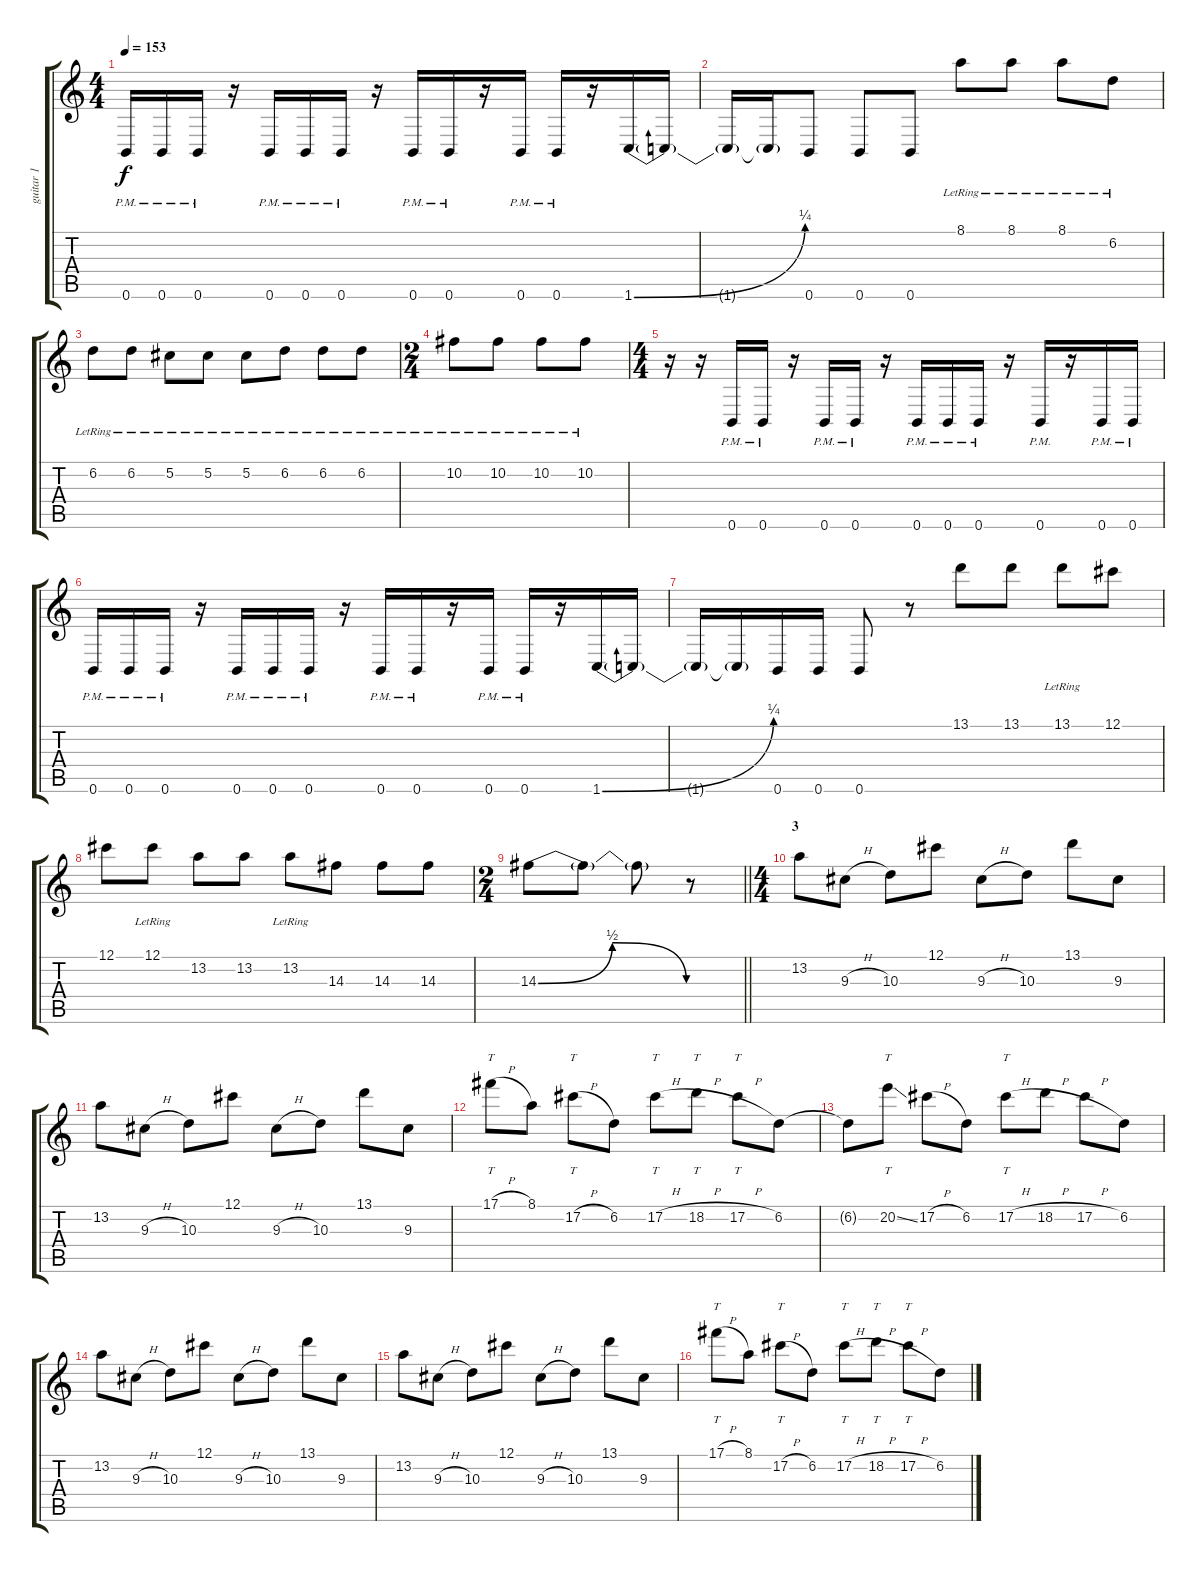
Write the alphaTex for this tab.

\track ("guitar 1" "guitar 1") {instrument distortionguitar}
\staff {score tabs}
\tuning (Db4 Ab3 E3 B2 Gb2 B1) {hide}
\ts (4 4)
\tempo 153
\clef g2
\ks c
0.6{pm}.16{dy f} 0.6{pm}.16 0.6{pm}.16 r.16 0.6{pm}.16 0.6{pm}.16 0.6{pm}.16 r.16 0.6{pm}.16 0.6{pm}.16 r.16 0.6{pm}.16 0.6{pm}.16 r.16 1.6{be (bend 0 0 60 1)}.16 1.6{t}.16 |
1.6{t}.16 1.6{t}.16 0.6.8 0.6.8 0.6.8 8.1{lr}.8 8.1{lr}.8 8.1{lr}.8 6.2{lr}.8 |
6.2{lr}.8 6.2{lr}.8 5.2{lr}.8 5.2{lr}.8 5.2{lr}.8 6.2{lr}.8 6.2{lr}.8 6.2{lr}.8 |
\ts (2 4)
10.2{lr}.8 10.2{lr}.8 10.2{lr}.8 10.2{lr}.8 |
\ts (4 4)
r.16 r.16 0.6{pm}.16 0.6{pm}.16 r.16 0.6{pm}.16 0.6{pm}.16 r.16 0.6{pm}.16 0.6{pm}.16 0.6{pm}.16 r.16 0.6{pm}.16 r.16 0.6{pm}.16 0.6{pm}.16 |
0.6{pm}.16 0.6{pm}.16 0.6{pm}.16 r.16 0.6{pm}.16 0.6{pm}.16 0.6{pm}.16 r.16 0.6{pm}.16 0.6{pm}.16 r.16 0.6{pm}.16 0.6{pm}.16 r.16 1.6{be (bend 0 0 60 1)}.16 1.6{t}.16 |
1.6{t}.16 1.6{t}.16 0.6.16 0.6.16 0.6.8 r.8 13.1.8 13.1.8 13.1{lr}.8 12.1.8 |
12.1.8 12.1{lr}.8 13.2.8 13.2.8 13.2{lr}.8 14.3.8 14.3.8 14.3.8 |
\ts (2 4)
\barLineRight lightlight
14.3{be (bendrelease 0 0 30 2 30 2 60 0)}.8 14.3{t}.8 14.3{t}.8 r.8 |
\ts (4 4)
\section ("" "3")
13.2.8 9.3{h}.8 10.3.8 12.1.8 9.3{h}.8 10.3.8 13.1.8 9.3.8 |
13.2.8 9.3{h}.8 10.3.8 12.1.8 9.3{h}.8 10.3.8 13.1.8 9.3.8 |
17.1{h}.8{tt} 8.1.8 17.2{h}.8{tt} 6.2.8 17.2{h}.8{tt} 18.2{h}.8{tt} 17.2{h}.8{tt} 6.2.8 |
6.2{t}.8 20.2{ss}.8{tt} 17.2{h}.8 6.2.8 17.2{h}.8{tt} 18.2{h}.8 17.2{h}.8 6.2.8 |
13.2.8 9.3{h}.8 10.3.8 12.1.8 9.3{h}.8 10.3.8 13.1.8 9.3.8 |
13.2.8 9.3{h}.8 10.3.8 12.1.8 9.3{h}.8 10.3.8 13.1.8 9.3.8 |
17.1{h}.8{tt} 8.1.8 17.2{h}.8{tt} 6.2.8 17.2{h}.8{tt} 18.2{h}.8{tt} 17.2{h}.8{tt} 6.2.8
